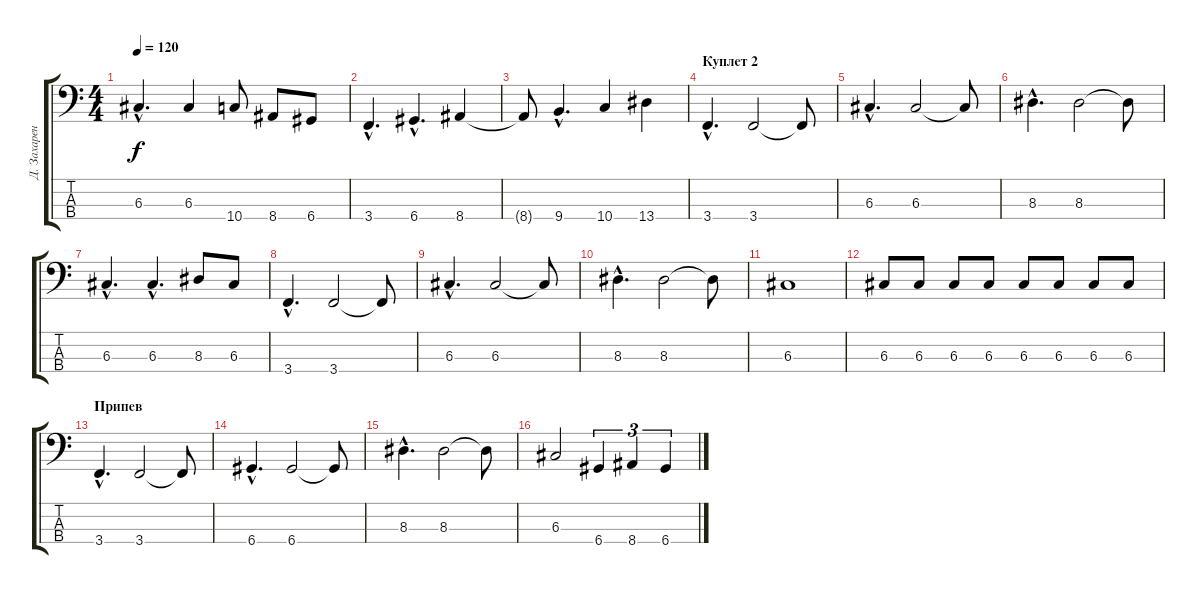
\track ("Д. Захаренков" "Д. Захарен") {instrument electricbassfinger}
\staff {score tabs}
\tuning (F2 C2 G1 D1) {hide}
\ts (4 4)
\tempo 120
\clef f4
\ks c
6.3{hac}.4{d dy f} 6.3.4 10.4.8 8.4.8 6.4.8 |
3.4{hac}.4{d} 6.4{hac}.4{d} 8.4.4 |
8.4{t}.8 9.4{hac}.4{d} 10.4.4 13.4.4 |
\section ("" "Куплет 2")
3.4{hac}.4{d} 3.4.2 3.4{t}.8 |
6.3{hac}.4{d} 6.3.2 6.3{t}.8 |
8.3{hac}.4{d} 8.3.2 8.3{t}.8 |
6.3{hac}.4{d} 6.3{hac}.4{d} 8.3.8 6.3.8 |
3.4{hac}.4{d} 3.4.2 3.4{t}.8 |
6.3{hac}.4{d} 6.3.2 6.3{t}.8 |
8.3{hac}.4{d} 8.3.2 8.3{t}.8 |
6.3.1 |
6.3.8 6.3.8 6.3.8 6.3.8 6.3.8 6.3.8 6.3.8 6.3.8 |
\section ("" "Припев")
3.4{hac}.4{d} 3.4.2 3.4{t}.8 |
6.4{hac}.4{d} 6.4.2 6.4{t}.8 |
8.3{hac}.4{d} 8.3.2 8.3{t}.8 |
6.3.2 6.4.4{tu (3 2)} 8.4.4{tu (3 2)} 6.4.4{tu (3 2)}
